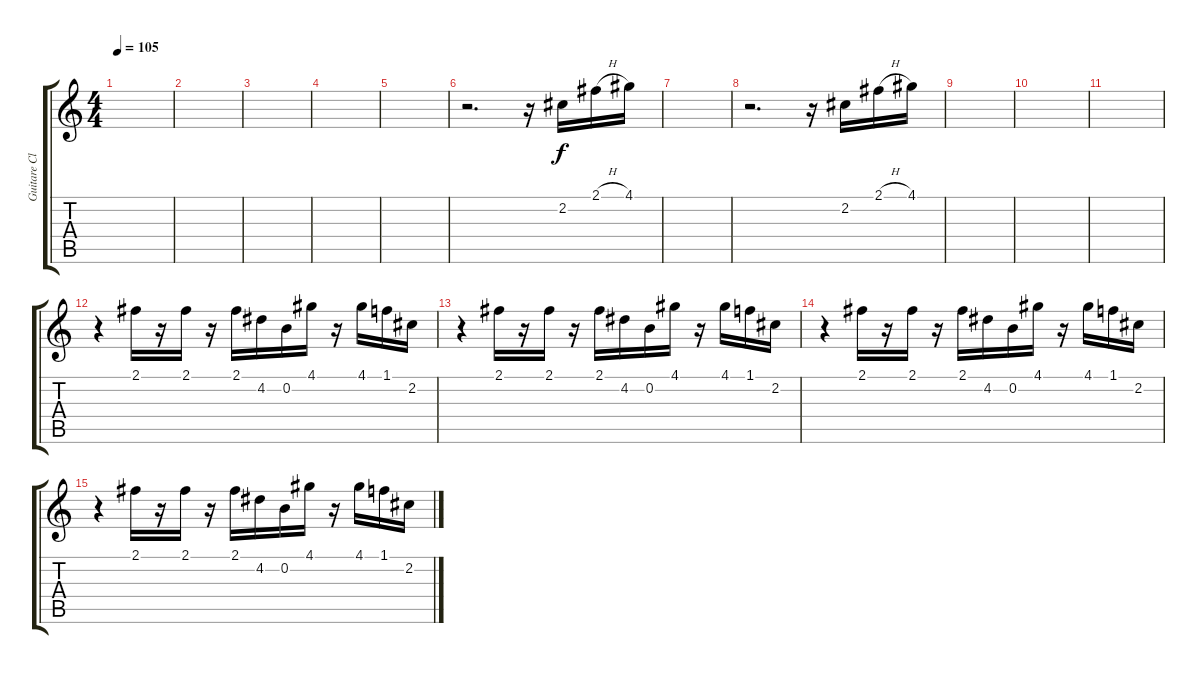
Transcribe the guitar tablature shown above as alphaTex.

\track ("Guitare Clean" "Guitare Cl") {instrument electricguitarclean}
\staff {score tabs}
\tuning (E4 B3 G3 D3 A2 E2) {hide}
\ts (4 4)
\tempo 105
\clef g2
\ks c
|
|
|
|
|
r.2{d} r.16 2.2.16 2.1{h}.16 4.1.16 |
|
r.2{d} r.16 2.2.16 2.1{h}.16 4.1.16 |
|
|
|
r.4 2.1.16 r.16 2.1.16 r.16 2.1.16 4.2.16 0.2.16 4.1.16 r.16 4.1.16 1.1.16 2.2.16 |
r.4 2.1.16 r.16 2.1.16 r.16 2.1.16 4.2.16 0.2.16 4.1.16 r.16 4.1.16 1.1.16 2.2.16 |
r.4 2.1.16 r.16 2.1.16 r.16 2.1.16 4.2.16 0.2.16 4.1.16 r.16 4.1.16 1.1.16 2.2.16 |
r.4 2.1.16 r.16 2.1.16 r.16 2.1.16 4.2.16 0.2.16 4.1.16 r.16 4.1.16 1.1.16 2.2.16
